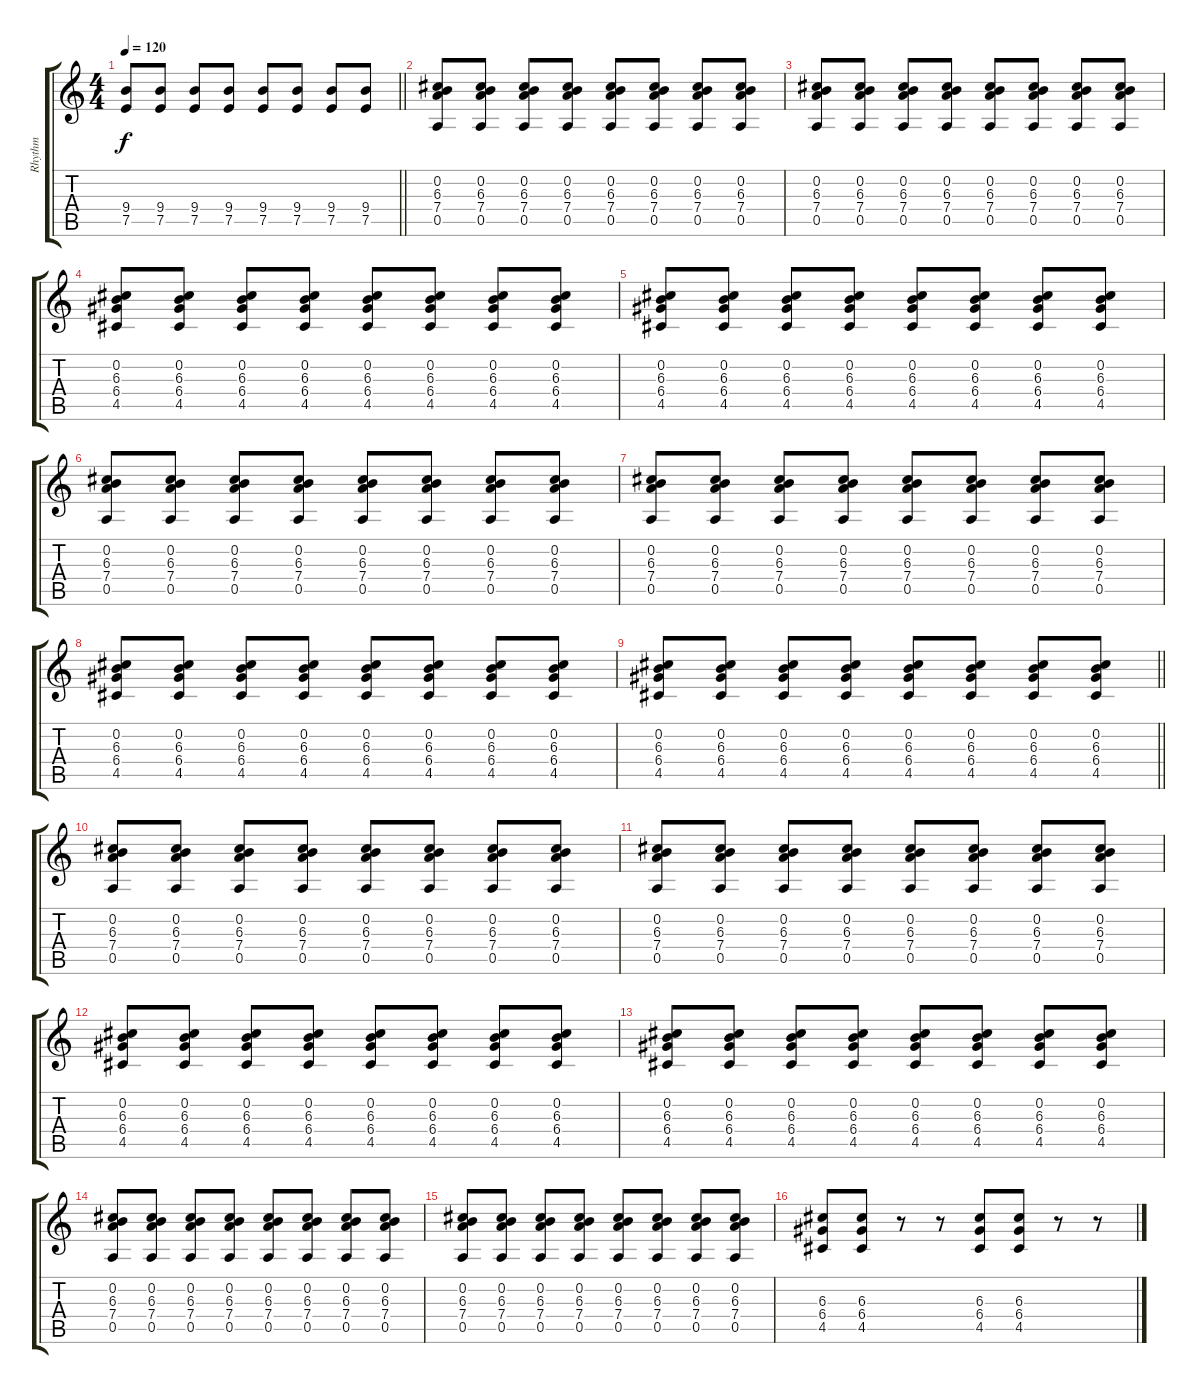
\track ("Rhythm" "Rhythm") {instrument electricguitarclean}
\staff {score tabs}
\tuning (E4 B3 G3 D3 A2 E2) {hide}
\ts (4 4)
\tempo 120
\clef g2
\barLineRight lightlight
\ks c
(9.4 7.5).8{dy f} (9.4 7.5).8 (9.4 7.5).8 (9.4 7.5).8 (9.4 7.5).8 (9.4 7.5).8 (9.4 7.5).8 (9.4 7.5).8 |
(0.2 6.3 7.4 0.5).8 (0.2 6.3 7.4 0.5).8 (0.2 6.3 7.4 0.5).8 (0.2 6.3 7.4 0.5).8 (0.2 6.3 7.4 0.5).8 (0.2 6.3 7.4 0.5).8 (0.2 6.3 7.4 0.5).8 (0.2 6.3 7.4 0.5).8 |
(0.2 6.3 7.4 0.5).8 (0.2 6.3 7.4 0.5).8 (0.2 6.3 7.4 0.5).8 (0.2 6.3 7.4 0.5).8 (0.2 6.3 7.4 0.5).8 (0.2 6.3 7.4 0.5).8 (0.2 6.3 7.4 0.5).8 (0.2 6.3 7.4 0.5).8 |
(0.2 6.3 6.4 4.5).8 (0.2 6.3 6.4 4.5).8 (0.2 6.3 6.4 4.5).8 (0.2 6.3 6.4 4.5).8 (0.2 6.3 6.4 4.5).8 (0.2 6.3 6.4 4.5).8 (0.2 6.3 6.4 4.5).8 (0.2 6.3 6.4 4.5).8 |
(0.2 6.3 6.4 4.5).8 (0.2 6.3 6.4 4.5).8 (0.2 6.3 6.4 4.5).8 (0.2 6.3 6.4 4.5).8 (0.2 6.3 6.4 4.5).8 (0.2 6.3 6.4 4.5).8 (0.2 6.3 6.4 4.5).8 (0.2 6.3 6.4 4.5).8 |
(0.2 6.3 7.4 0.5).8 (0.2 6.3 7.4 0.5).8 (0.2 6.3 7.4 0.5).8 (0.2 6.3 7.4 0.5).8 (0.2 6.3 7.4 0.5).8 (0.2 6.3 7.4 0.5).8 (0.2 6.3 7.4 0.5).8 (0.2 6.3 7.4 0.5).8 |
(0.2 6.3 7.4 0.5).8 (0.2 6.3 7.4 0.5).8 (0.2 6.3 7.4 0.5).8 (0.2 6.3 7.4 0.5).8 (0.2 6.3 7.4 0.5).8 (0.2 6.3 7.4 0.5).8 (0.2 6.3 7.4 0.5).8 (0.2 6.3 7.4 0.5).8 |
(0.2 6.3 6.4 4.5).8 (0.2 6.3 6.4 4.5).8 (0.2 6.3 6.4 4.5).8 (0.2 6.3 6.4 4.5).8 (0.2 6.3 6.4 4.5).8 (0.2 6.3 6.4 4.5).8 (0.2 6.3 6.4 4.5).8 (0.2 6.3 6.4 4.5).8 |
\barLineRight lightlight
(0.2 6.3 6.4 4.5).8 (0.2 6.3 6.4 4.5).8 (0.2 6.3 6.4 4.5).8 (0.2 6.3 6.4 4.5).8 (0.2 6.3 6.4 4.5).8 (0.2 6.3 6.4 4.5).8 (0.2 6.3 6.4 4.5).8 (0.2 6.3 6.4 4.5).8 |
(0.2 6.3 7.4 0.5).8 (0.2 6.3 7.4 0.5).8 (0.2 6.3 7.4 0.5).8 (0.2 6.3 7.4 0.5).8 (0.2 6.3 7.4 0.5).8 (0.2 6.3 7.4 0.5).8 (0.2 6.3 7.4 0.5).8 (0.2 6.3 7.4 0.5).8 |
(0.2 6.3 7.4 0.5).8 (0.2 6.3 7.4 0.5).8 (0.2 6.3 7.4 0.5).8 (0.2 6.3 7.4 0.5).8 (0.2 6.3 7.4 0.5).8 (0.2 6.3 7.4 0.5).8 (0.2 6.3 7.4 0.5).8 (0.2 6.3 7.4 0.5).8 |
(0.2 6.3 6.4 4.5).8 (0.2 6.3 6.4 4.5).8 (0.2 6.3 6.4 4.5).8 (0.2 6.3 6.4 4.5).8 (0.2 6.3 6.4 4.5).8 (0.2 6.3 6.4 4.5).8 (0.2 6.3 6.4 4.5).8 (0.2 6.3 6.4 4.5).8 |
(0.2 6.3 6.4 4.5).8 (0.2 6.3 6.4 4.5).8 (0.2 6.3 6.4 4.5).8 (0.2 6.3 6.4 4.5).8 (0.2 6.3 6.4 4.5).8 (0.2 6.3 6.4 4.5).8 (0.2 6.3 6.4 4.5).8 (0.2 6.3 6.4 4.5).8 |
(0.2 6.3 7.4 0.5).8 (0.2 6.3 7.4 0.5).8 (0.2 6.3 7.4 0.5).8 (0.2 6.3 7.4 0.5).8 (0.2 6.3 7.4 0.5).8 (0.2 6.3 7.4 0.5).8 (0.2 6.3 7.4 0.5).8 (0.2 6.3 7.4 0.5).8 |
(0.2 6.3 7.4 0.5).8 (0.2 6.3 7.4 0.5).8 (0.2 6.3 7.4 0.5).8 (0.2 6.3 7.4 0.5).8 (0.2 6.3 7.4 0.5).8 (0.2 6.3 7.4 0.5).8 (0.2 6.3 7.4 0.5).8 (0.2 6.3 7.4 0.5).8 |
(6.3 6.4 4.5).8 (6.3 6.4 4.5).8 r.8 r.8 (6.3 6.4 4.5).8 (6.3 6.4 4.5).8 r.8 r.8
